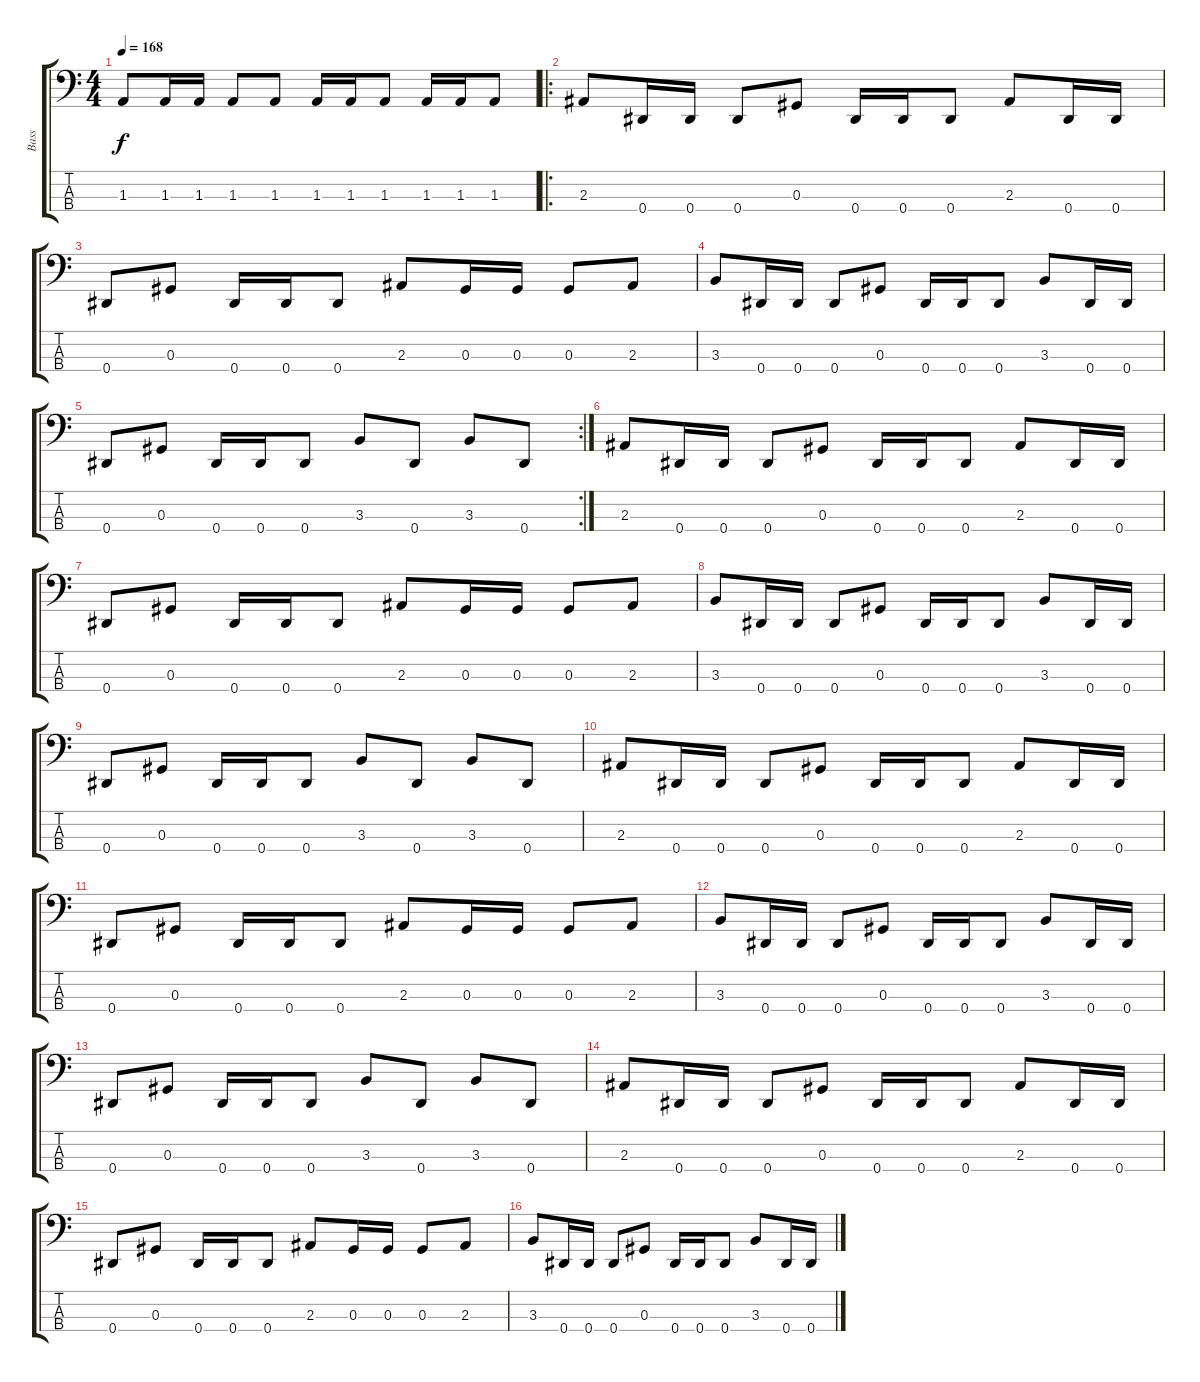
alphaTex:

\track ("Bass" "Bass") {instrument electricbasspick}
\staff {score tabs}
\tuning (Gb2 Db2 Ab1 Eb1) {hide}
\ts (4 4)
\tempo 168
\clef f4
\ks c
1.3.8{dy f} 1.3.16 1.3.16 1.3.8 1.3.8 1.3.16 1.3.16 1.3.8 1.3.16 1.3.16 1.3.8 |
\ro
2.3.8 0.4.16 0.4.16 0.4.8 0.3.8 0.4.16 0.4.16 0.4.8 2.3.8 0.4.16 0.4.16 |
0.4.8 0.3.8 0.4.16 0.4.16 0.4.8 2.3.8 0.3.16 0.3.16 0.3.8 2.3.8 |
3.3.8 0.4.16 0.4.16 0.4.8 0.3.8 0.4.16 0.4.16 0.4.8 3.3.8 0.4.16 0.4.16 |
\rc 2
0.4.8 0.3.8 0.4.16 0.4.16 0.4.8 3.3.8 0.4.8 3.3.8 0.4.8 |
2.3.8 0.4.16 0.4.16 0.4.8 0.3.8 0.4.16 0.4.16 0.4.8 2.3.8 0.4.16 0.4.16 |
0.4.8 0.3.8 0.4.16 0.4.16 0.4.8 2.3.8 0.3.16 0.3.16 0.3.8 2.3.8 |
3.3.8 0.4.16 0.4.16 0.4.8 0.3.8 0.4.16 0.4.16 0.4.8 3.3.8 0.4.16 0.4.16 |
0.4.8 0.3.8 0.4.16 0.4.16 0.4.8 3.3.8 0.4.8 3.3.8 0.4.8 |
2.3.8 0.4.16 0.4.16 0.4.8 0.3.8 0.4.16 0.4.16 0.4.8 2.3.8 0.4.16 0.4.16 |
0.4.8 0.3.8 0.4.16 0.4.16 0.4.8 2.3.8 0.3.16 0.3.16 0.3.8 2.3.8 |
3.3.8 0.4.16 0.4.16 0.4.8 0.3.8 0.4.16 0.4.16 0.4.8 3.3.8 0.4.16 0.4.16 |
0.4.8 0.3.8 0.4.16 0.4.16 0.4.8 3.3.8 0.4.8 3.3.8 0.4.8 |
2.3.8 0.4.16 0.4.16 0.4.8 0.3.8 0.4.16 0.4.16 0.4.8 2.3.8 0.4.16 0.4.16 |
0.4.8 0.3.8 0.4.16 0.4.16 0.4.8 2.3.8 0.3.16 0.3.16 0.3.8 2.3.8 |
3.3.8 0.4.16 0.4.16 0.4.8 0.3.8 0.4.16 0.4.16 0.4.8 3.3.8 0.4.16 0.4.16
